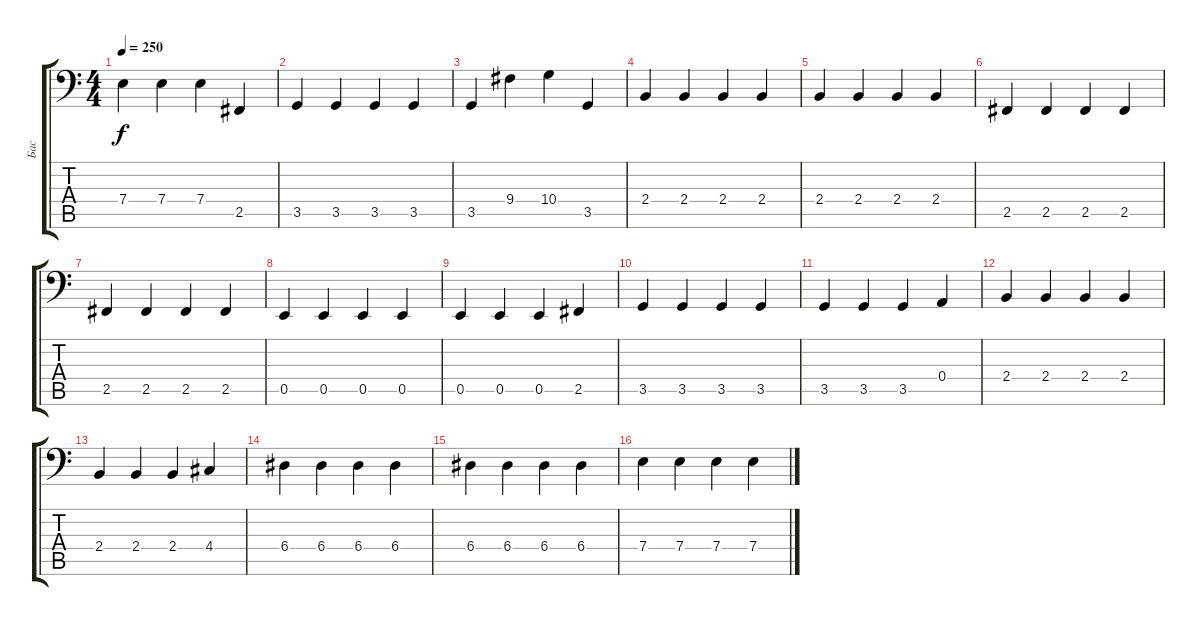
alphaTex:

\track ("Бас" "Бас") {instrument electricbasspick}
\staff {score tabs}
\tuning (C3 G2 D2 A1 E1 B0) {hide}
\ts (4 4)
\tempo 250
\clef f4
\ks c
7.4.4{dy f} 7.4.4 7.4.4 2.5.4 |
3.5.4 3.5.4 3.5.4 3.5.4 |
3.5.4 9.4.4 10.4.4 3.5.4 |
2.4.4 2.4.4 2.4.4 2.4.4 |
2.4.4 2.4.4 2.4.4 2.4.4 |
2.5.4 2.5.4 2.5.4 2.5.4 |
2.5.4 2.5.4 2.5.4 2.5.4 |
0.5.4 0.5.4 0.5.4 0.5.4 |
0.5.4 0.5.4 0.5.4 2.5.4 |
3.5.4 3.5.4 3.5.4 3.5.4 |
3.5.4 3.5.4 3.5.4 0.4.4 |
2.4.4 2.4.4 2.4.4 2.4.4 |
2.4.4 2.4.4 2.4.4 4.4.4 |
6.4.4 6.4.4 6.4.4 6.4.4 |
6.4.4 6.4.4 6.4.4 6.4.4 |
7.4.4 7.4.4 7.4.4 7.4.4
